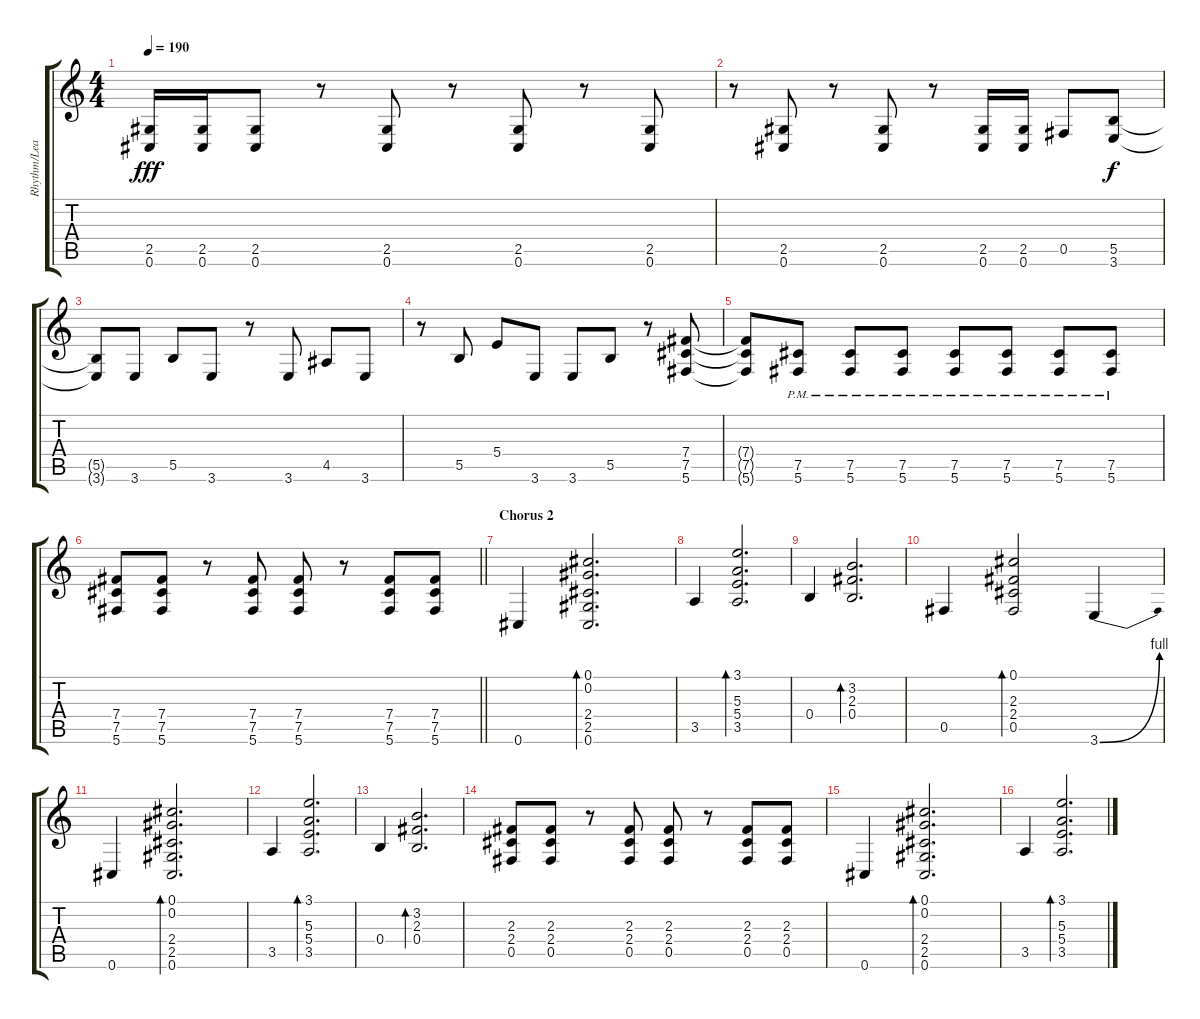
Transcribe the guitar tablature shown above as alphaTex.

\track ("Rhythm/Lead Guitar" "Rhythm/Lea") {instrument distortionguitar}
\staff {score tabs}
\tuning (Db4 Ab3 E3 B2 Gb2 Db2) {hide}
\ts (4 4)
\tempo 190
\clef g2
\ks c
(2.5 0.6).16{dy fff} (2.5 0.6).16 (2.5 0.6).8 r.8 (2.5 0.6).8 r.8 (2.5 0.6).8 r.8 (2.5 0.6).8 |
r.8 (2.5 0.6).8 r.8 (2.5 0.6).8 r.8 (2.5 0.6).16 (2.5 0.6).16 0.5.8 (5.5 3.6).8{dy f} |
(5.5{t} 3.6{t}).8 3.6.8 5.5.8 3.6.8 r.8 3.6.8 4.5.8 3.6.8 |
r.8 5.5.8 5.4.8 3.6.8 3.6.8 5.5.8 r.8 (7.4 7.5 5.6).8 |
(7.4{t} 7.5{t} 5.6{t}).8 (7.5{pm} 5.6{pm}).8 (7.5{pm} 5.6{pm}).8 (7.5{pm} 5.6{pm}).8 (7.5{pm} 5.6{pm}).8 (7.5{pm} 5.6{pm}).8 (7.5{pm} 5.6{pm}).8 (7.5{pm} 5.6{pm}).8 |
\barLineRight lightlight
(7.4 7.5 5.6).8 (7.4 7.5 5.6).8 r.8 (7.4 7.5 5.6).8 (7.4 7.5 5.6).8 r.8 (7.4 7.5 5.6).8 (7.4 7.5 5.6).8 |
\section ("" "Chorus 2")
0.6.4 (0.1 0.2 2.4 2.5 0.6).2{d bd 480} |
3.5.4 (3.1 5.3 5.4 3.5).2{d bd 480} |
0.4.4 (3.2 2.3 0.4).2{d bd 480} |
0.5.4 (0.1 2.3 2.4 0.5).2{bd 480} 3.6{be (bend 0 0 60 4)}.4 |
0.6.4 (0.1 0.2 2.4 2.5 0.6).2{d bd 480} |
3.5.4 (3.1 5.3 5.4 3.5).2{d bd 480} |
0.4.4 (3.2 2.3 0.4).2{d bd 480} |
(2.3 2.4 0.5).8 (2.3 2.4 0.5).8 r.8 (2.3 2.4 0.5).8 (2.3 2.4 0.5).8 r.8 (2.3 2.4 0.5).8 (2.3 2.4 0.5).8 |
0.6.4 (0.1 0.2 2.4 2.5 0.6).2{d bd 480} |
3.5.4 (3.1 5.3 5.4 3.5).2{d bd 480}
